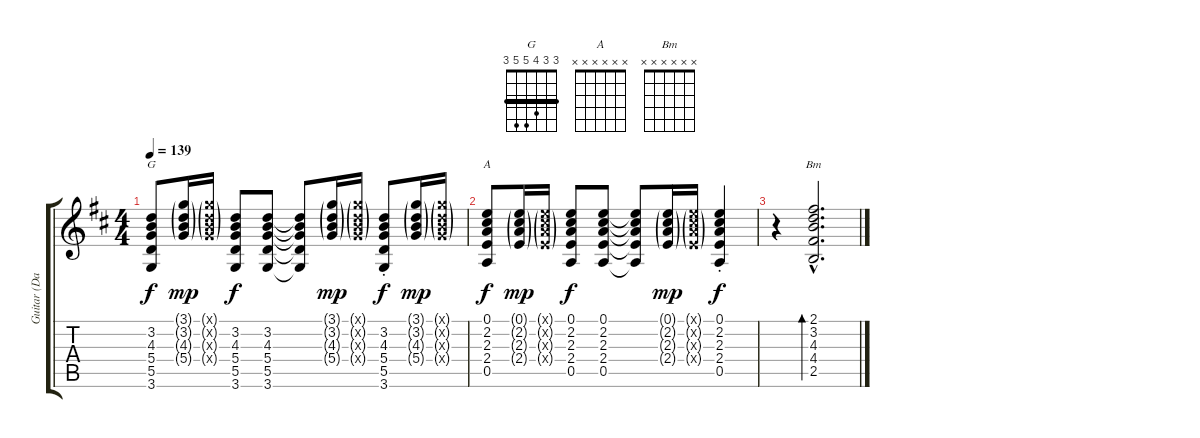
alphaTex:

\track ("Guitar (David)" "Guitar (Da") {instrument electricguitarclean}
\staff {score tabs}
\tuning (E4 B3 G3 D3 A2 E2) {hide}
\chord ("G" 3 3 4 5 5 3) {barre 3}
\chord ("A" x x x x x x)
\chord ("Bm" x x x x x x)
\ts (4 4)
\tempo 139
\clef g2
\ks d
(3.2 4.3 5.4 5.5 3.6).8{ch "G" dy f} (3.1{g} 3.2{g} 4.3{g} 5.4{g}).16{dy mp} (3.1{g x} 3.2{g x} 4.3{g x} 5.4{g x}).16 (3.2 4.3 5.4 5.5 3.6).8{dy f} (3.2 4.3 5.4 5.5 3.6).8 (3.2{t} 4.3{t} 5.4{t} 5.5{t} 3.6{t}).8 (3.1{g} 3.2{g} 4.3{g} 5.4{g}).16{dy mp} (3.1{g x} 3.2{g x} 4.3{g x} 5.4{g x}).16 (3.2{st} 4.3{st} 5.4{st} 5.5{st} 3.6{st}).8{dy f} (3.1{g} 3.2{g} 4.3{g} 5.4{g}).16{dy mp} (3.1{g x} 3.2{g x} 4.3{g x} 5.4{g x}).16 |
(0.1 2.2 2.3 2.4 0.5).8{ch "A" dy f} (0.1{g} 2.2{g} 2.3{g} 2.4{g}).16{dy mp} (0.1{g x} 2.2{g x} 2.3{g x} 2.4{g x}).16 (0.1 2.2 2.3 2.4 0.5).8{dy f} (0.1 2.2 2.3 2.4 0.5).8 (0.1{t} 2.2{t} 2.3{t} 2.4{t} 0.5{t}).8 (0.1{g} 2.2{g} 2.3{g} 2.4{g}).16{dy mp} (0.1{g x} 2.2{g x} 2.3{g x} 2.4{g x}).16 (0.1{st} 2.2{st} 2.3{st} 2.4{st} 0.5{st}).4{dy f} |
r.4 (2.1{hac} 3.2{hac} 4.3{hac} 4.4{hac} 2.5{hac}).2{d bd 120 ch "Bm"}
